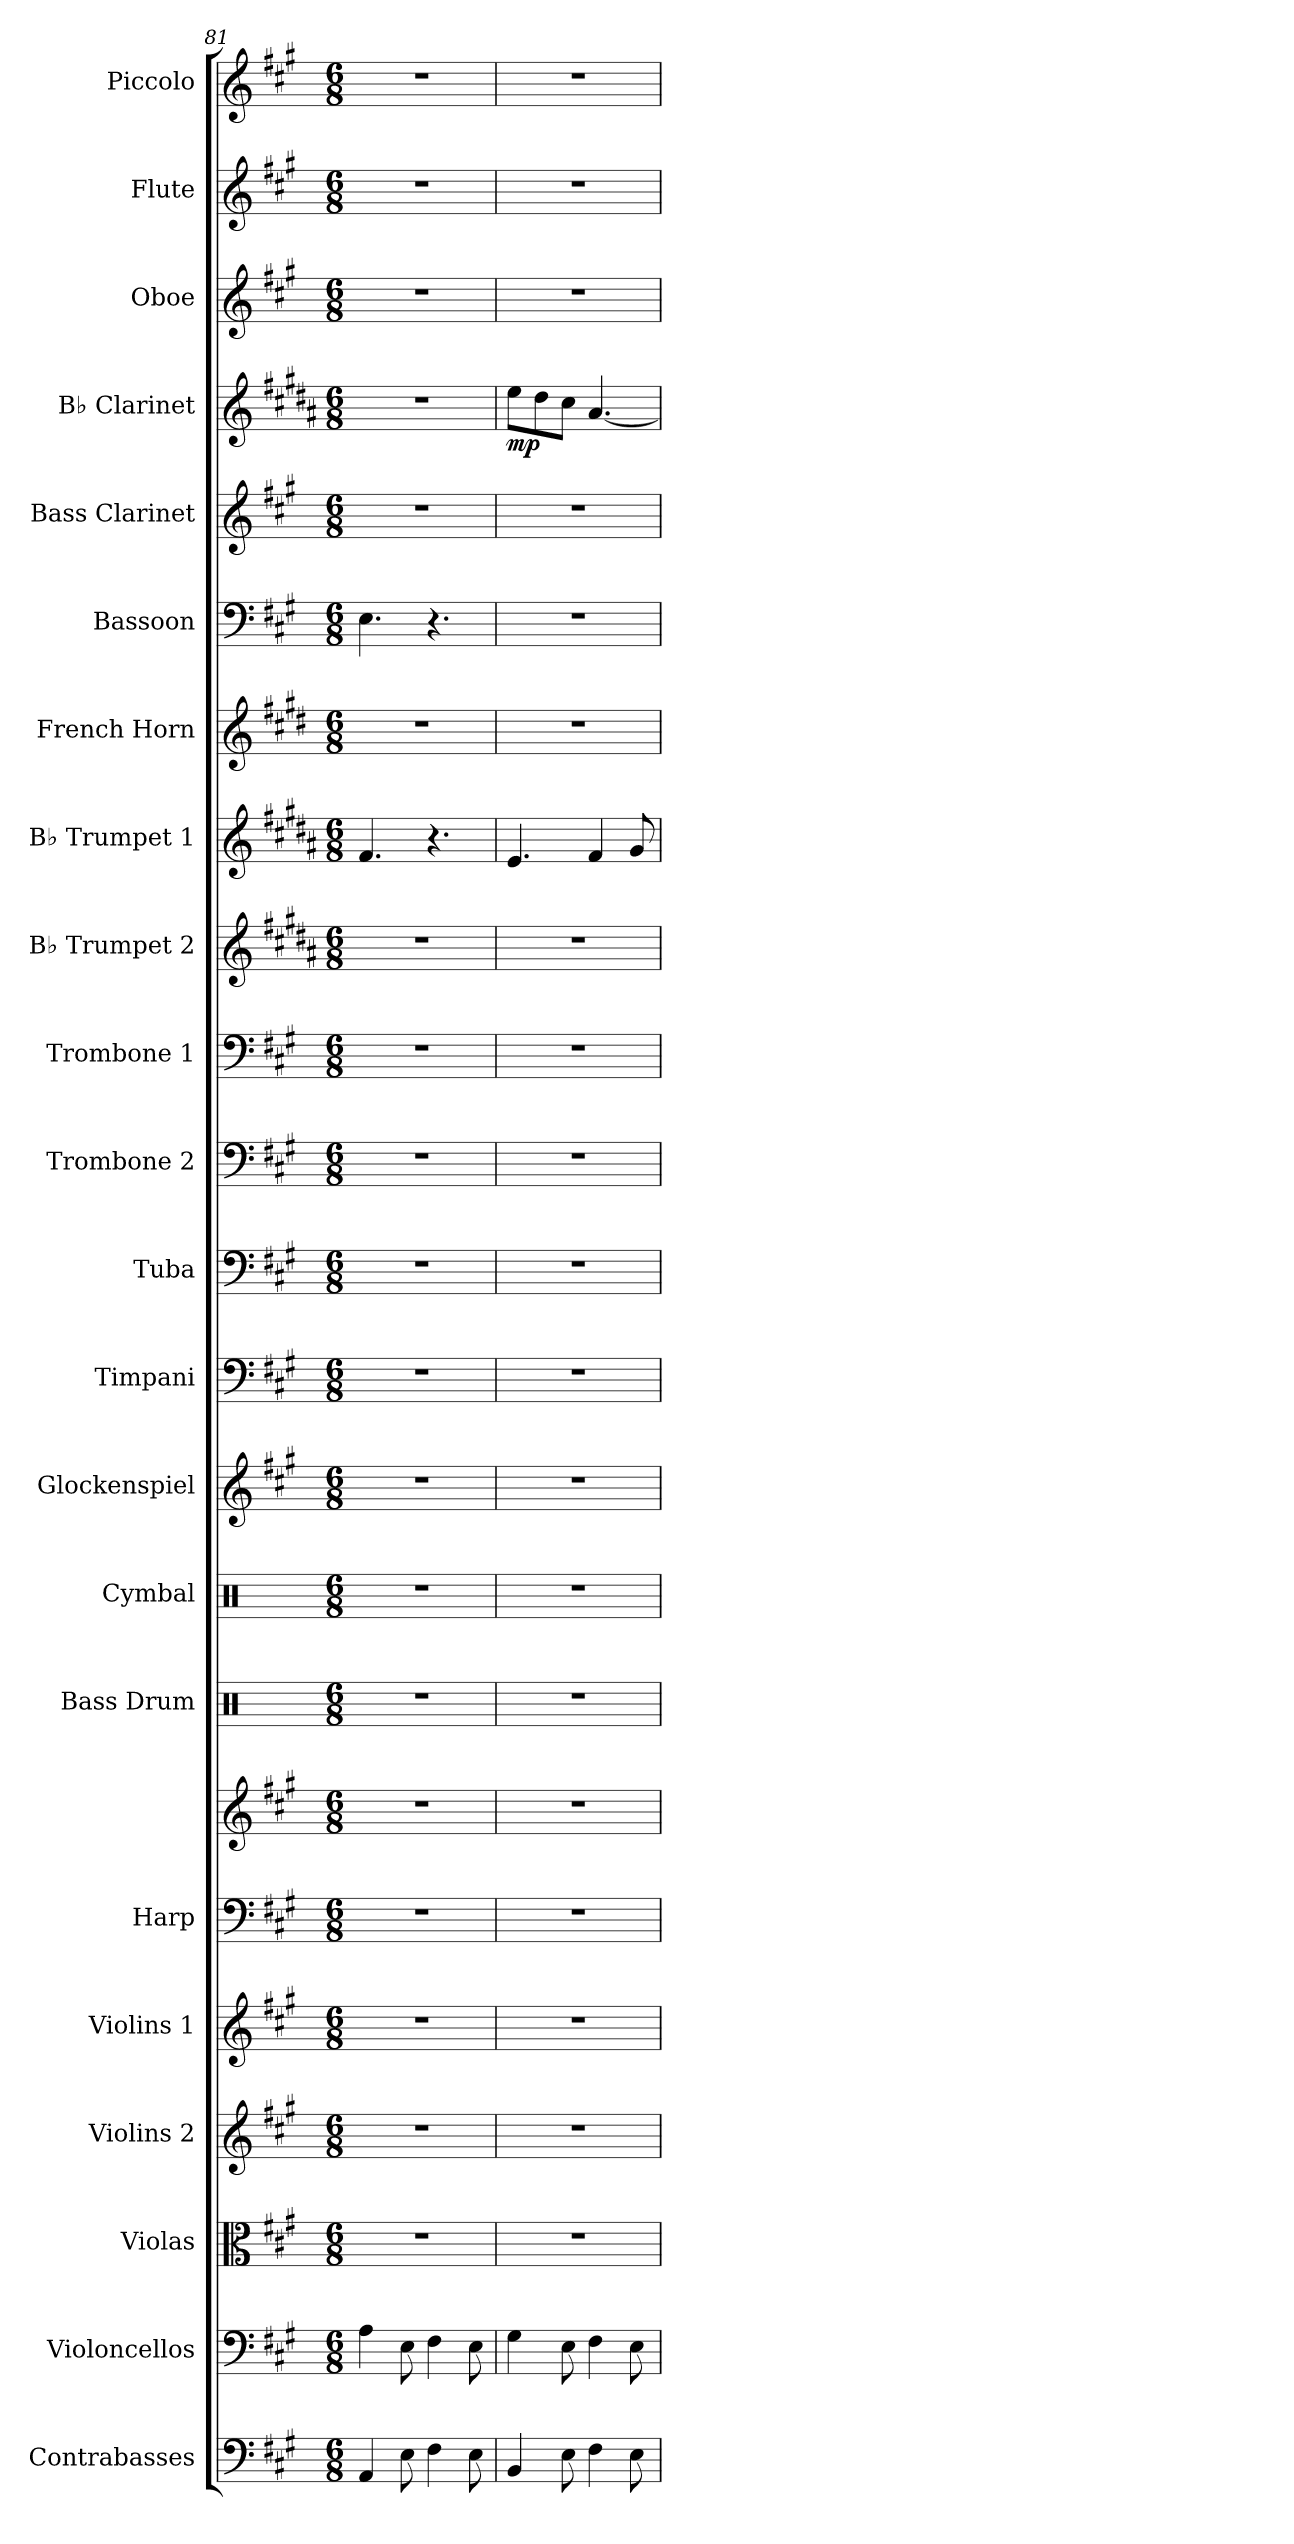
**kern	**kern	**kern	**kern	**kern	**kern	**kern	**kern	**kern	**kern	**kern	**kern	**kern	**kern	**kern	**kern	**kern	**kern	**kern	**kern	**dynam	**kern	**kern	**kern
*part22	*part21	*part20	*part19	*part18	*part17	*part17	*part16	*part15	*part14	*part13	*part12	*part11	*part10	*part9	*part8	*part7	*part6	*part5	*part4	*part4	*part3	*part2	*part1
*staff23	*staff22	*staff21	*staff20	*staff19	*staff18	*staff17	*staff16	*staff15	*staff14	*staff13	*staff12	*staff11	*staff10	*staff9	*staff8	*staff7	*staff6	*staff5	*staff4	*staff4	*staff3	*staff2	*staff1
*I"Contrabasses	*I"Violoncellos	*I"Violas	*I"Violins 2	*I"Violins 1	*I"Harp	*	*I"Bass Drum	*I"Cymbal	*I"Glockenspiel	*I"Timpani	*I"Tuba	*I"Trombone 2	*I"Trombone 1	*I"B♭ Trumpet 2	*I"B♭ Trumpet 1	*I"French Horn	*I"Bassoon	*I"Bass Clarinet	*I"B♭ Clarinet	*	*I"Oboe	*I"Flute	*I"Piccolo
*I'Cbs.	*I'Vcs.	*I'Vlas.	*I'Vlns. 2	*I'Vlns. 1	*I'Hrp.	*	*I'B. Dr.	*I'Cym.	*I'Glock.	*I'Timp.	*I'Tba.	*I'Tbn. 2	*I'Tbn. 1	*I'B♭ Tpt. 2	*I'B♭ Tpt. 1	*I'F Hn.	*I'Bsn.	*I'B. Cl.	*I'B♭ Cl.	*	*I'Ob.	*I'Fl.	*I'Picc.
*clefF4	*clefF4	*clefC3	*clefG2	*clefG2	*clefF4	*clefG2	*clefX	*clefX	*clefG2	*clefF4	*clefF4	*clefF4	*clefF4	*clefG2	*clefG2	*clefG2	*clefF4	*clefG2	*clefG2	*	*clefG2	*clefG2	*clefG2
*ITrd7c12	*	*	*	*	*	*	*	*	*ITrd-14c-24	*	*	*	*	*ITrd1c2	*ITrd1c2	*ITrd4c7	*	*ITrd8c14	*ITrd1c2	*	*	*	*ITrd-7c-12
*k[f#c#g#]	*k[f#c#g#]	*k[f#c#g#]	*k[f#c#g#]	*k[f#c#g#]	*k[f#c#g#]	*k[f#c#g#]	*k[]	*k[]	*k[f#c#g#]	*k[f#c#g#]	*k[f#c#g#]	*k[f#c#g#]	*k[f#c#g#]	*k[f#c#g#]	*k[f#c#g#]	*k[f#c#g#]	*k[f#c#g#]	*k[f#c#g#]	*k[f#c#g#]	*	*k[f#c#g#]	*k[f#c#g#]	*k[f#c#g#]
*M6/8	*M6/8	*M6/8	*M6/8	*M6/8	*M6/8	*M6/8	*M6/8	*M6/8	*M6/8	*M6/8	*M6/8	*M6/8	*M6/8	*M6/8	*M6/8	*M6/8	*M6/8	*M6/8	*M6/8	*	*M6/8	*M6/8	*M6/8
=81	=81	=81	=81	=81	=81	=81	=81	=81	=81	=81	=81	=81	=81	=81	=81	=81	=81	=81	=81	=81	=81	=81	=81
4AAA/	4A\	2.r	2.r	2.r	2.r	2.r	2.r	2.r	2.r	2.r	2.r	2.r	2.r	2.r	4.e/	2.r	4.E\	2.r	2.r	.	2.r	2.r	2.r
8EE\	8E\	.	.	.	.	.	.	.	.	.	.	.	.	.	.	.	.	.	.	.	.	.	.
4FF#\	4F#\	.	.	.	.	.	.	.	.	.	.	.	.	.	4.r	.	4.r	.	.	.	.	.	.
8EE\	8E\	.	.	.	.	.	.	.	.	.	.	.	.	.	.	.	.	.	.	.	.	.	.
=82	=82	=82	=82	=82	=82	=82	=82	=82	=82	=82	=82	=82	=82	=82	=82	=82	=82	=82	=82	=82	=82	=82	=82
!	!	!	!	!	!	!	!	!	!	!	!	!	!	!	!	!	!	!	!	!LO:DY:b	!	!	!
4BBB/	4G#\	2.r	2.r	2.r	2.r	2.r	2.r	2.r	2.r	2.r	2.r	2.r	2.r	2.r	4.d/	2.r	2.r	2.r	8dd\L	mp	2.r	2.r	2.r
.	.	.	.	.	.	.	.	.	.	.	.	.	.	.	.	.	.	.	8cc#\	.	.	.	.
8EE\	8E\	.	.	.	.	.	.	.	.	.	.	.	.	.	.	.	.	.	8b\J	.	.	.	.
4FF#\	4F#\	.	.	.	.	.	.	.	.	.	.	.	.	.	4e/	.	.	.	[4.g#/	.	.	.	.
8EE\	8E\	.	.	.	.	.	.	.	.	.	.	.	.	.	8f#/	.	.	.	.	.	.	.	.
=	=	=	=	=	=	=	=	=	=	=	=	=	=	=	=	=	=	=	=	=	=	=	=
*-	*-	*-	*-	*-	*-	*-	*-	*-	*-	*-	*-	*-	*-	*-	*-	*-	*-	*-	*-	*-	*-	*-	*-
